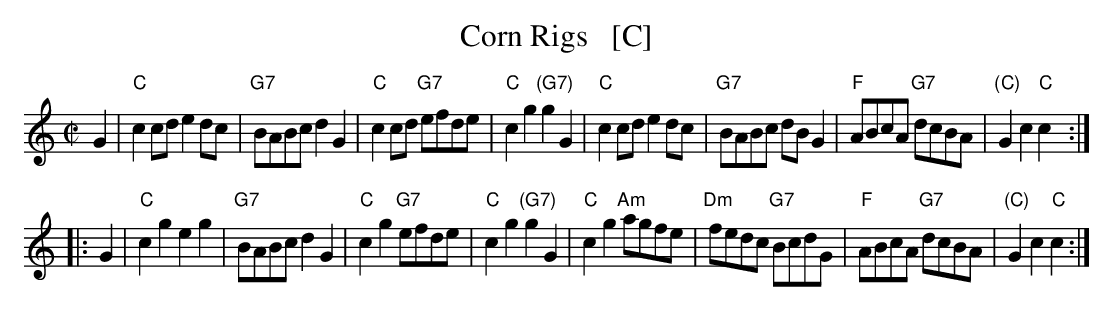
X:1
T: Corn Rigs   [C]
M: C|
L: 1/8
K: C
G2 |\
"C"c2cd e2dc | "G7"BABc d2G2 |\
"C"c2cd "G7"efde | "C"c2g2 "(G7)"g2G2 |\
"C"c2cd e2dc | "G7"BABc dBG2 |\
"F"ABcA "G7"dcBA | "(C)"G2c2 "C"c2 :|
|: G2 |\
"C"c2g2 e2g2 | "G7"BABc d2G2 |\
"C"c2g2 "G7"efde | "C"c2g2 "(G7)"g2G2 |\
"C"c2g2 "Am"agfe | "Dm"fedc "G7"BcdG |\
"F"ABcA "G7"dcBA | "(C)"G2c2 "C"c2 :|
